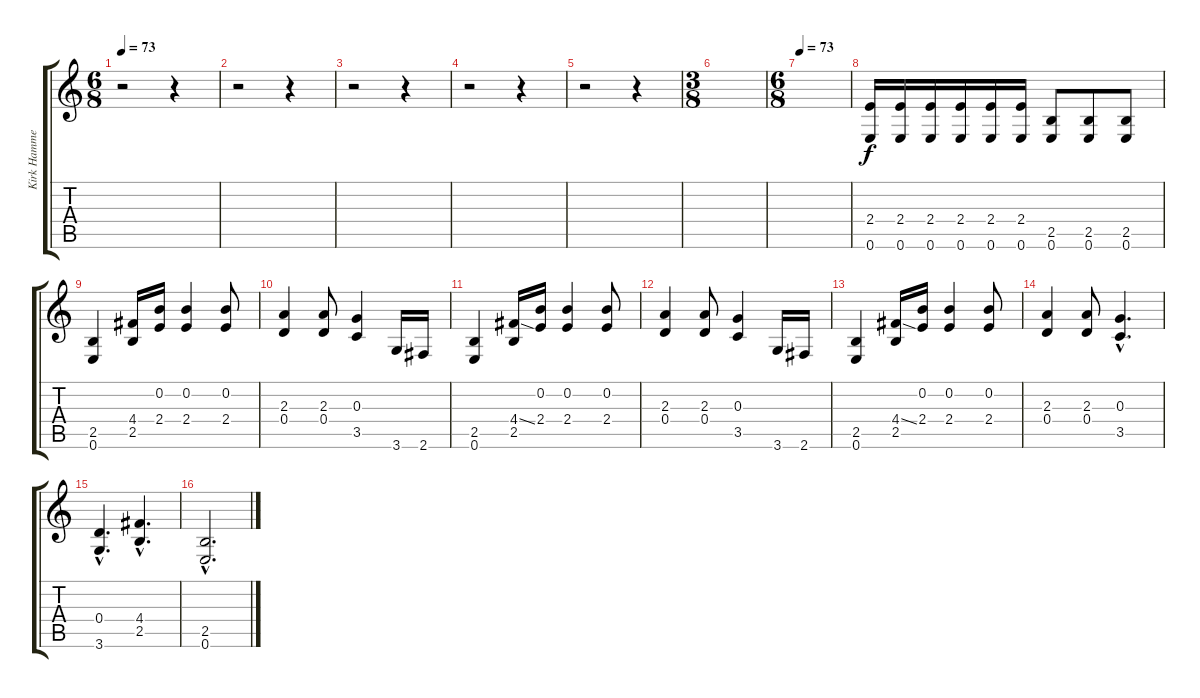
\track ("Kirk Hammet (dist.)" "Kirk Hamme") {instrument distortionguitar}
\staff {score tabs}
\tuning (E4 B3 G3 D3 A2 E2) {hide}
\ts (6 8)
\tempo 73
\clef g2
\ks c
r.2{dy mp} r.4 |
r.2 r.4 |
r.2 r.4 |
r.2 r.4 |
r.2 r.4 |
\ts (3 8)
|
\ts (6 8)
\tempo 73
|
(2.4 0.6).16{dy f} (2.4 0.6).16 (2.4 0.6).16 (2.4 0.6).16 (2.4 0.6).16 (2.4 0.6).16 (2.5 0.6).8 (2.5 0.6).8 (2.5 0.6).8 |
(2.5 0.6).4 (4.4 2.5).16 (0.2 2.4).16 (0.2 2.4).4 (0.2 2.4).8 |
(2.3 0.4).4 (2.3 0.4).8 (0.3 3.5).4 3.6.16 2.6.16 |
(2.5 0.6).4 (4.4{ss} 2.5).16 (0.2 2.4).16 (0.2 2.4).4 (0.2 2.4).8 |
(2.3 0.4).4 (2.3 0.4).8 (0.3 3.5).4 3.6.16 2.6.16 |
(2.5 0.6).4 (4.4{ss} 2.5).16 (0.2 2.4).16 (0.2 2.4).4 (0.2 2.4).8 |
(2.3 0.4).4 (2.3 0.4).8 (0.3{hac} 3.5{hac}).4{d} |
(0.4{hac} 3.6{hac}).4{d} (4.4{hac} 2.5{hac}).4{d} |
(2.5{hac} 0.6{hac}).2{d}
